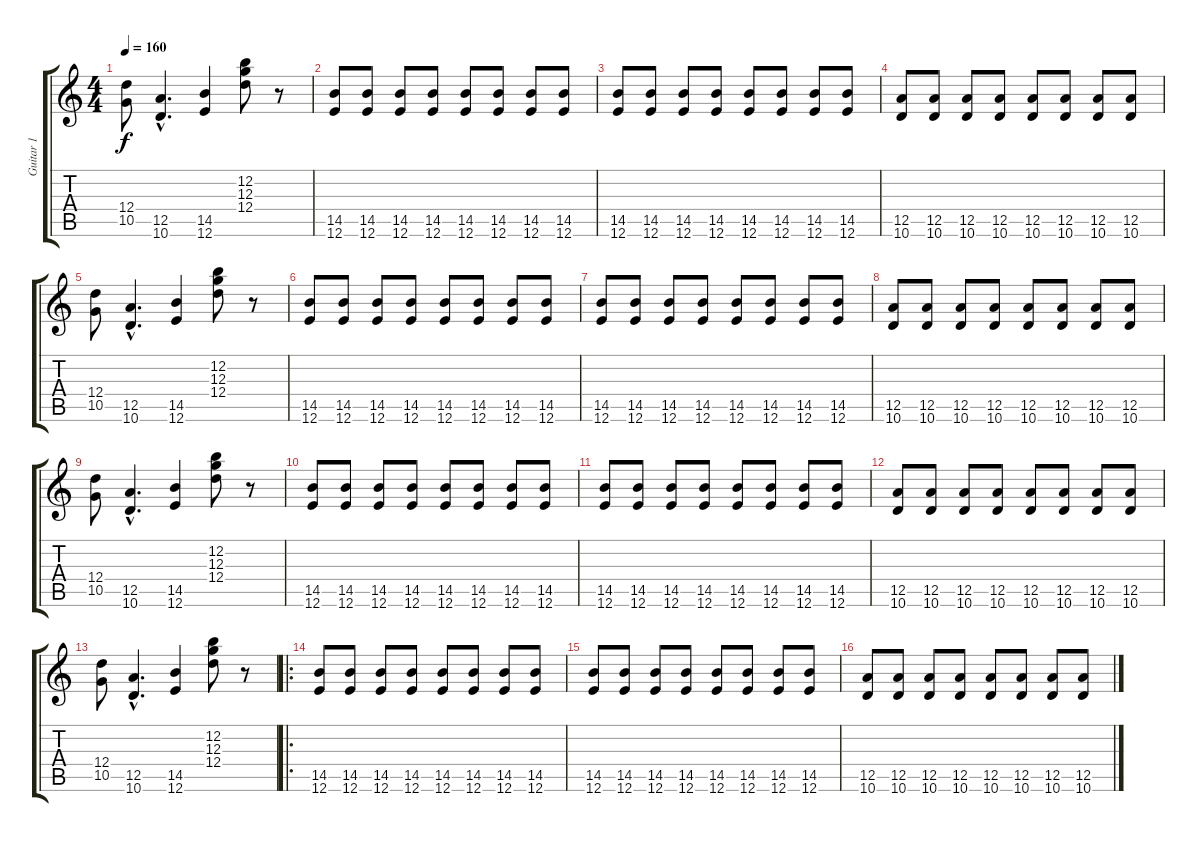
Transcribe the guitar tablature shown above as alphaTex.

\track ("Guitar 1" "Guitar 1") {instrument overdrivenguitar}
\staff {score tabs}
\tuning (E4 B3 G3 D3 A2 E2) {hide}
\ts (4 4)
\tempo 160
\clef g2
\ks c
(12.4 10.5).8{dy f} (12.5{hac} 10.6{hac}).4{d} (14.5 12.6).4 (12.2 12.3 12.4).8 r.8 |
(14.5 12.6).8 (14.5 12.6).8 (14.5 12.6).8 (14.5 12.6).8 (14.5 12.6).8 (14.5 12.6).8 (14.5 12.6).8 (14.5 12.6).8 |
(14.5 12.6).8 (14.5 12.6).8 (14.5 12.6).8 (14.5 12.6).8 (14.5 12.6).8 (14.5 12.6).8 (14.5 12.6).8 (14.5 12.6).8 |
(12.5 10.6).8 (12.5 10.6).8 (12.5 10.6).8 (12.5 10.6).8 (12.5 10.6).8 (12.5 10.6).8 (12.5 10.6).8 (12.5 10.6).8 |
(12.4 10.5).8 (12.5{hac} 10.6{hac}).4{d} (14.5 12.6).4 (12.2 12.3 12.4).8 r.8 |
(14.5 12.6).8 (14.5 12.6).8 (14.5 12.6).8 (14.5 12.6).8 (14.5 12.6).8 (14.5 12.6).8 (14.5 12.6).8 (14.5 12.6).8 |
(14.5 12.6).8 (14.5 12.6).8 (14.5 12.6).8 (14.5 12.6).8 (14.5 12.6).8 (14.5 12.6).8 (14.5 12.6).8 (14.5 12.6).8 |
(12.5 10.6).8 (12.5 10.6).8 (12.5 10.6).8 (12.5 10.6).8 (12.5 10.6).8 (12.5 10.6).8 (12.5 10.6).8 (12.5 10.6).8 |
(12.4 10.5).8 (12.5{hac} 10.6{hac}).4{d} (14.5 12.6).4 (12.2 12.3 12.4).8 r.8 |
(14.5 12.6).8 (14.5 12.6).8 (14.5 12.6).8 (14.5 12.6).8 (14.5 12.6).8 (14.5 12.6).8 (14.5 12.6).8 (14.5 12.6).8 |
(14.5 12.6).8 (14.5 12.6).8 (14.5 12.6).8 (14.5 12.6).8 (14.5 12.6).8 (14.5 12.6).8 (14.5 12.6).8 (14.5 12.6).8 |
(12.5 10.6).8 (12.5 10.6).8 (12.5 10.6).8 (12.5 10.6).8 (12.5 10.6).8 (12.5 10.6).8 (12.5 10.6).8 (12.5 10.6).8 |
(12.4 10.5).8 (12.5{hac} 10.6{hac}).4{d} (14.5 12.6).4 (12.2 12.3 12.4).8 r.8 |
\ro
(14.5 12.6).8 (14.5 12.6).8 (14.5 12.6).8 (14.5 12.6).8 (14.5 12.6).8 (14.5 12.6).8 (14.5 12.6).8 (14.5 12.6).8 |
(14.5 12.6).8 (14.5 12.6).8 (14.5 12.6).8 (14.5 12.6).8 (14.5 12.6).8 (14.5 12.6).8 (14.5 12.6).8 (14.5 12.6).8 |
(12.5 10.6).8 (12.5 10.6).8 (12.5 10.6).8 (12.5 10.6).8 (12.5 10.6).8 (12.5 10.6).8 (12.5 10.6).8 (12.5 10.6).8
